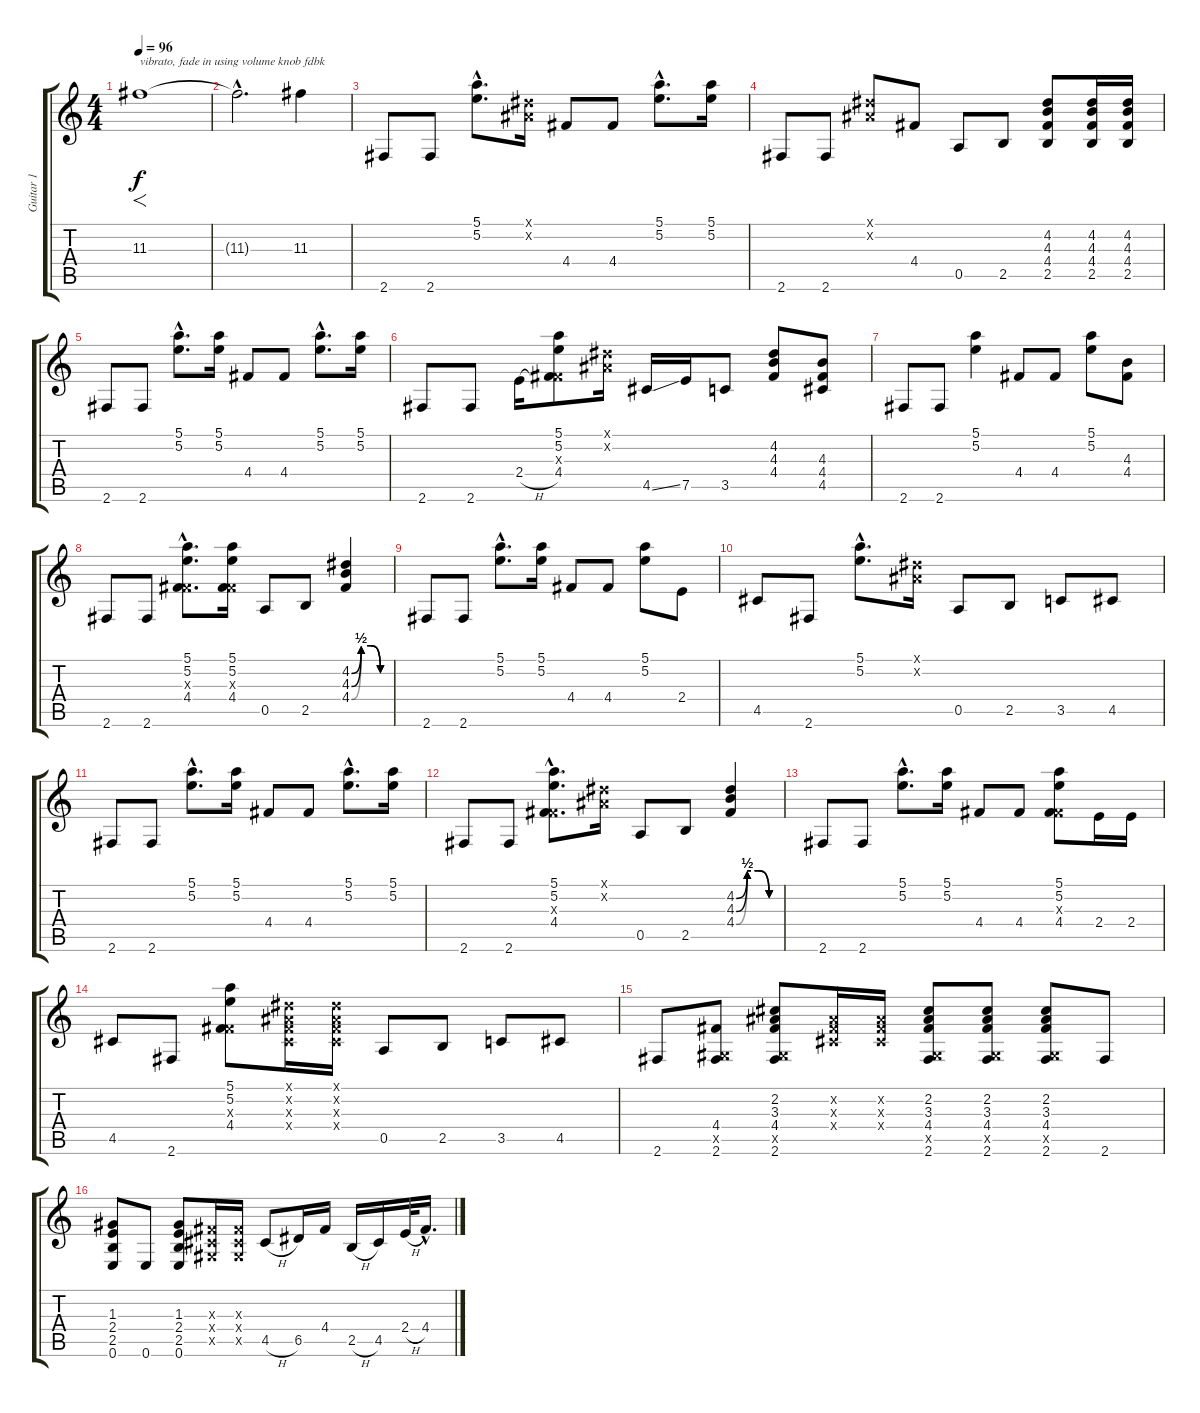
\track ("Guitar 1" "Guitar 1") {instrument distortionguitar}
\staff {score tabs}
\tuning (E4 B3 G3 D3 A2 E2) {hide}
\ts (4 4)
\tempo 96
\clef g2
\ks c
11.3.1{f txt "vibrato, fade in using volume knob fdbk" dy f instrument distortionguitar} |
11.3{hac t}.2{d} 11.3.4 |
2.6.8 2.6.8 (5.1{hac} 5.2{hac}).8{d} (-1.1{x} -1.2{x}).16 4.4.8 4.4.8 (5.1{hac} 5.2{hac}).8{d} (5.1 5.2).16 |
2.6.8 2.6.8 (-1.1{x} -1.2{x}).8 4.4.8 0.5.8 2.5.8 (4.2 4.3 4.4 2.5).8 (4.2 4.3 4.4 2.5).16 (4.2 4.3 4.4 2.5).16 |
2.6.8 2.6.8 (5.1{hac} 5.2{hac}).8{d} (5.1 5.2).16 4.4.8 4.4.8 (5.1{hac} 5.2{hac}).8{d} (5.1 5.2).16 |
2.6.8 2.6.8 2.4{h}.16 (5.1 5.2 -1.3{x} 4.4).8 (-1.1{x} -1.2{x}).16 4.5{ss}.16 7.5.16 3.5.8 (4.2 4.3 4.4).8 (4.3 4.4 4.5).8 |
2.6.8 2.6.8 (5.1 5.2).4 4.4.8 4.4.8 (5.1 5.2).8 (4.3 4.4).8 |
2.6.8 2.6.8 (5.1{hac} 5.2{hac} -1.3{hac x} 4.4{hac}).8{d} (5.1 5.2 -1.3{x} 4.4).16 0.5.8 2.5.8 (4.2{be (custom 0 0 15 2 30 2 45 0 60 0)} 4.3{be (custom 0 0 15 2 30 2 45 0 60 0)} 4.4{be (custom 0 0 15 2 30 2 45 0 60 0)}).4 |
2.6.8 2.6.8 (5.1{hac} 5.2{hac}).8{d} (5.1 5.2).16 4.4.8 4.4.8 (5.1 5.2).8 2.4.8 |
4.5.8 2.6.8 (5.1{hac} 5.2{hac}).8{d} (-1.1{x} -1.2{x}).16 0.5.8 2.5.8 3.5.8 4.5.8 |
2.6.8 2.6.8 (5.1{hac} 5.2{hac}).8{d} (5.1 5.2).16 4.4.8 4.4.8 (5.1{hac} 5.2{hac}).8{d} (5.1 5.2).16 |
2.6.8 2.6.8 (5.1{hac} 5.2{hac} -1.3{hac x} 4.4{hac}).8{d} (-1.1{x} -1.2{x}).16 0.5.8 2.5.8 (4.2{be (custom 0 0 15 2 30 2 45 0 60 0)} 4.3{be (custom 0 0 15 2 30 2 45 0 60 0)} 4.4{be (custom 0 0 15 2 30 2 45 0 60 0)}).4 |
2.6.8 2.6.8 (5.1{hac} 5.2{hac}).8{d} (5.1 5.2).16 4.4.8 4.4.8 (5.1 5.2 -1.3{x} 4.4).8 2.4.16 2.4.16 |
4.5.8 2.6.8 (5.1 5.2 -1.3{x} 4.4).8 (-1.1{x} -1.2{x} -1.3{x} -1.4{x}).16 (-1.1{x} -1.2{x} -1.3{x} -1.4{x}).16 0.5.8 2.5.8 3.5.8 4.5.8 |
2.6.8 (4.4 -1.5{x} 2.6).8 (2.2 3.3 4.4 -1.5{x} 2.6).8 (-1.2{x} -1.3{x} -1.4{x}).16 (-1.2{x} -1.3{x} -1.4{x}).16 (2.2 3.3 4.4 -1.5{x} 2.6).8 (2.2 3.3 4.4 -1.5{x} 2.6).8 (2.2 3.3 4.4 -1.5{x} 2.6).8 2.6.8 |
(1.3 2.4 2.5 0.6).8 0.6.8 (1.3 2.4 2.5 0.6).8 (-1.3{x} -1.4{x} -1.5{x}).16 (-1.3{x} -1.4{x} -1.5{x}).16 4.5{h}.8 6.5.16 4.4.16 2.5{h}.16 4.5.16 2.4{h}.32 4.4{hac}.16{d}
